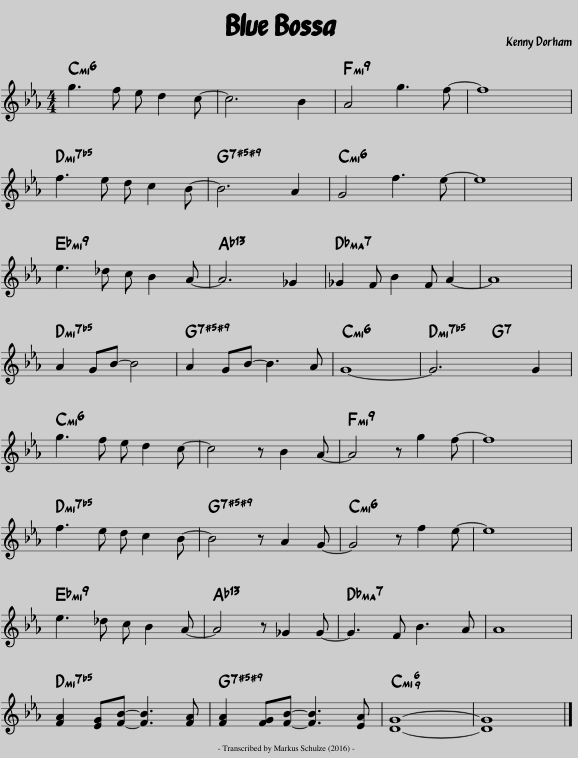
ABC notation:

X:1
L:1/8
M:4/4
I:linebreak $
K:Eb
V:1 treble
V:1
 g3 f e d2 c- | c6 B2 | A4 g3 f- | f8 |$ f3 e d c2 B- | %5
 B6 A2 | G4 f3 e- | e8 |$ e3 _d c B2 A- | A6 _G2 | %10
 _G2 F B2 F A2- | A8 |$ A2 GB- B4 | A2 GB- B3 A | G8- | %15
 G6 G2 |$ g3 f e d2 c- | c4 z B2 A- | A4 z g2 f- | f8 |$ %20
 f3 e d c2 B- | B4 z A2 G- | G4 z f2 e- | e8 |$ e3 _d c B2 A- | %25
 A4 z _G2 G- | G3 F B3 A | A8 |$ [FA]2 [EG][FB]- [FB]3 [FA] | [FA]2 [FG][FB]- [FB]3 [EA] | %30
 [DG]8- | [DG]8 |] %32
